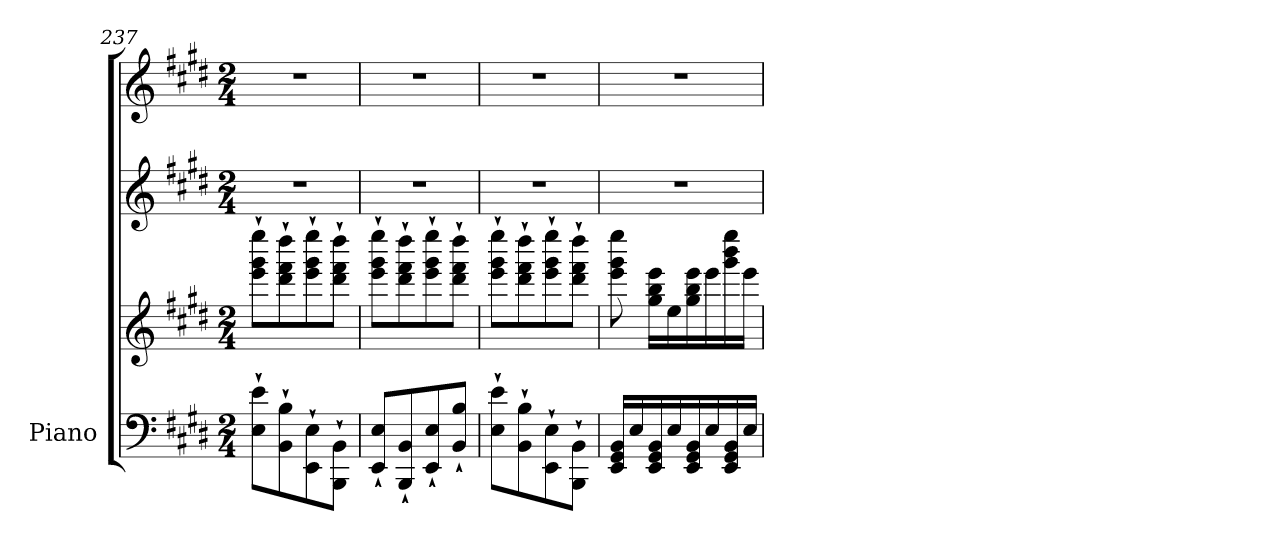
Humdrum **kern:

**kern	**kern	**kern	**kern
*part1	*part1	*part1	*part1
*staff4	*staff3	*staff2	*staff1
*I"Piano	*	*	*
*I'Pno.	*	*	*
*clefF4	*clefG2	*clefG2	*clefG2
*k[f#c#g#d#]	*k[f#c#g#d#]	*k[f#c#g#d#]	*k[f#c#g#d#]
*M2/4	*M2/4	*M2/4	*M2/4
=237	=237	=237	=237
8E\` 8e\`L	8eee\` 8ggg#\` 8eeee\`L	2r	2r
8BB\` 8B\`	8ddd#\` 8fff#\` 8dddd#\`	.	.
8EE\` 8E\`	8eee\` 8ggg#\` 8eeee\`	.	.
8BBB\` 8BB\`J	8ddd#\` 8fff#\` 8dddd#\`J	.	.
=238	=238	=238	=238
8EE/` 8E/`L	8eee\` 8ggg#\` 8eeee\`L	2r	2r
8BBB/` 8BB/`	8ddd#\` 8fff#\` 8dddd#\`	.	.
8EE/` 8E/`	8eee\` 8ggg#\` 8eeee\`	.	.
8BB/` 8B/`J	8ddd#\` 8fff#\` 8dddd#\`J	.	.
=239	=239	=239	=239
8E\` 8e\`L	8eee\` 8ggg#\` 8eeee\`L	2r	2r
8BB\` 8B\`	8ddd#\` 8fff#\` 8dddd#\`	.	.
8EE\` 8E\`	8eee\` 8ggg#\` 8eeee\`	.	.
8BBB\` 8BB\`J	8ddd#\` 8fff#\` 8dddd#\`J	.	.
=240	=240	=240	=240
16EE/ 16GG#/ 16BB/LL	8eee\ 8ggg#\ 8eeee\	2r	2r
16E/	.	.	.
16EE/ 16GG#/ 16BB/	16gg#\ 16bb\ 16eee\LL	.	.
16E/	16ee\	.	.
16EE/ 16GG#/ 16BB/	16gg#\ 16bb\ 16eee\	.	.
16E/	16eee\	.	.
16EE/ 16GG#/ 16BB/	16ggg#\ 16bbb\ 16eeee\	.	.
16E/JJ	16eee\JJ	.	.
=	=	=	=
*-	*-	*-	*-
